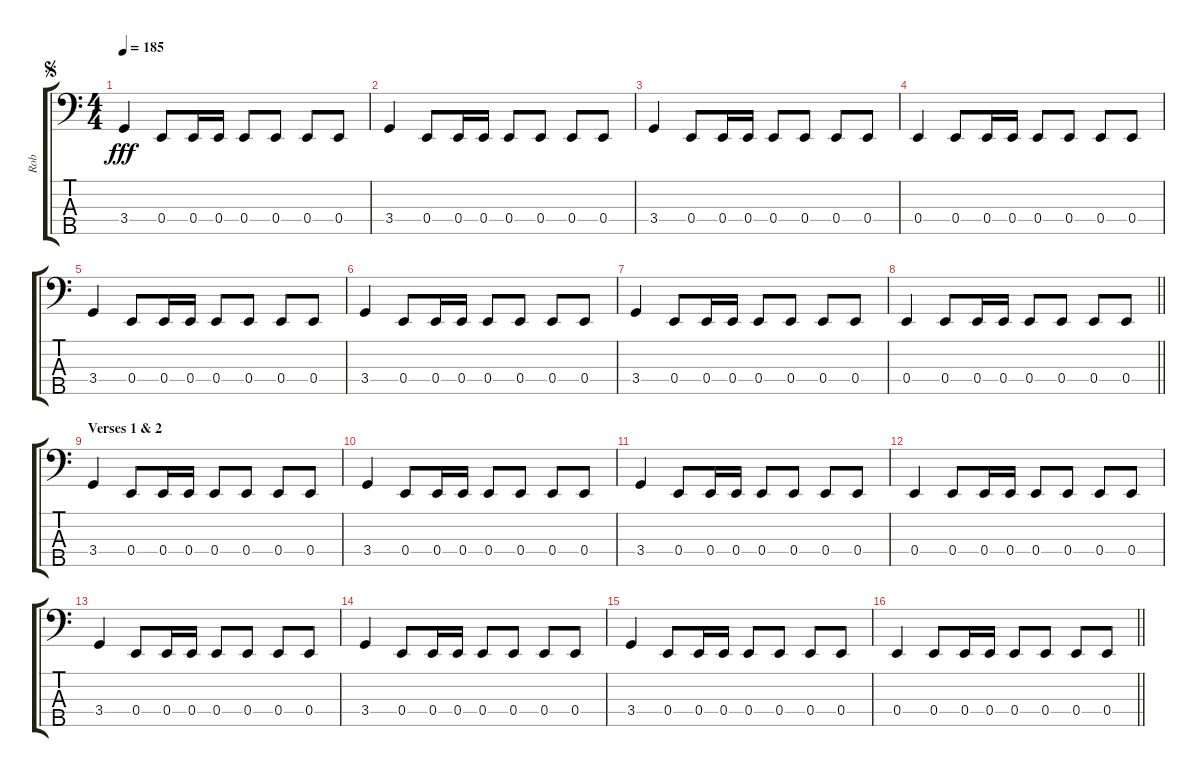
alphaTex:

\track ("Rob" "Rob") {instrument electricbassfinger}
\staff {score tabs}
\tuning (G2 D2 A1 E1 B0) {hide}
\ts (4 4)
\section ("" "")
\jump segno
\tempo 185
\clef f4
\ks c
3.4.4{dy fff} 0.4.8 0.4.16 0.4.16 0.4.8 0.4.8 0.4.8 0.4.8 |
3.4.4 0.4.8 0.4.16 0.4.16 0.4.8 0.4.8 0.4.8 0.4.8 |
3.4.4 0.4.8 0.4.16 0.4.16 0.4.8 0.4.8 0.4.8 0.4.8 |
0.4.4 0.4.8 0.4.16 0.4.16 0.4.8 0.4.8 0.4.8 0.4.8 |
3.4.4 0.4.8 0.4.16 0.4.16 0.4.8 0.4.8 0.4.8 0.4.8 |
3.4.4 0.4.8 0.4.16 0.4.16 0.4.8 0.4.8 0.4.8 0.4.8 |
3.4.4 0.4.8 0.4.16 0.4.16 0.4.8 0.4.8 0.4.8 0.4.8 |
\barLineRight lightlight
0.4.4 0.4.8 0.4.16 0.4.16 0.4.8 0.4.8 0.4.8 0.4.8 |
\section ("" "Verses 1 & 2")
3.4.4 0.4.8 0.4.16 0.4.16 0.4.8 0.4.8 0.4.8 0.4.8 |
3.4.4 0.4.8 0.4.16 0.4.16 0.4.8 0.4.8 0.4.8 0.4.8 |
3.4.4 0.4.8 0.4.16 0.4.16 0.4.8 0.4.8 0.4.8 0.4.8 |
0.4.4 0.4.8 0.4.16 0.4.16 0.4.8 0.4.8 0.4.8 0.4.8 |
3.4.4 0.4.8 0.4.16 0.4.16 0.4.8 0.4.8 0.4.8 0.4.8 |
3.4.4 0.4.8 0.4.16 0.4.16 0.4.8 0.4.8 0.4.8 0.4.8 |
3.4.4 0.4.8 0.4.16 0.4.16 0.4.8 0.4.8 0.4.8 0.4.8 |
\barLineRight lightlight
0.4.4 0.4.8 0.4.16 0.4.16 0.4.8 0.4.8 0.4.8 0.4.8
